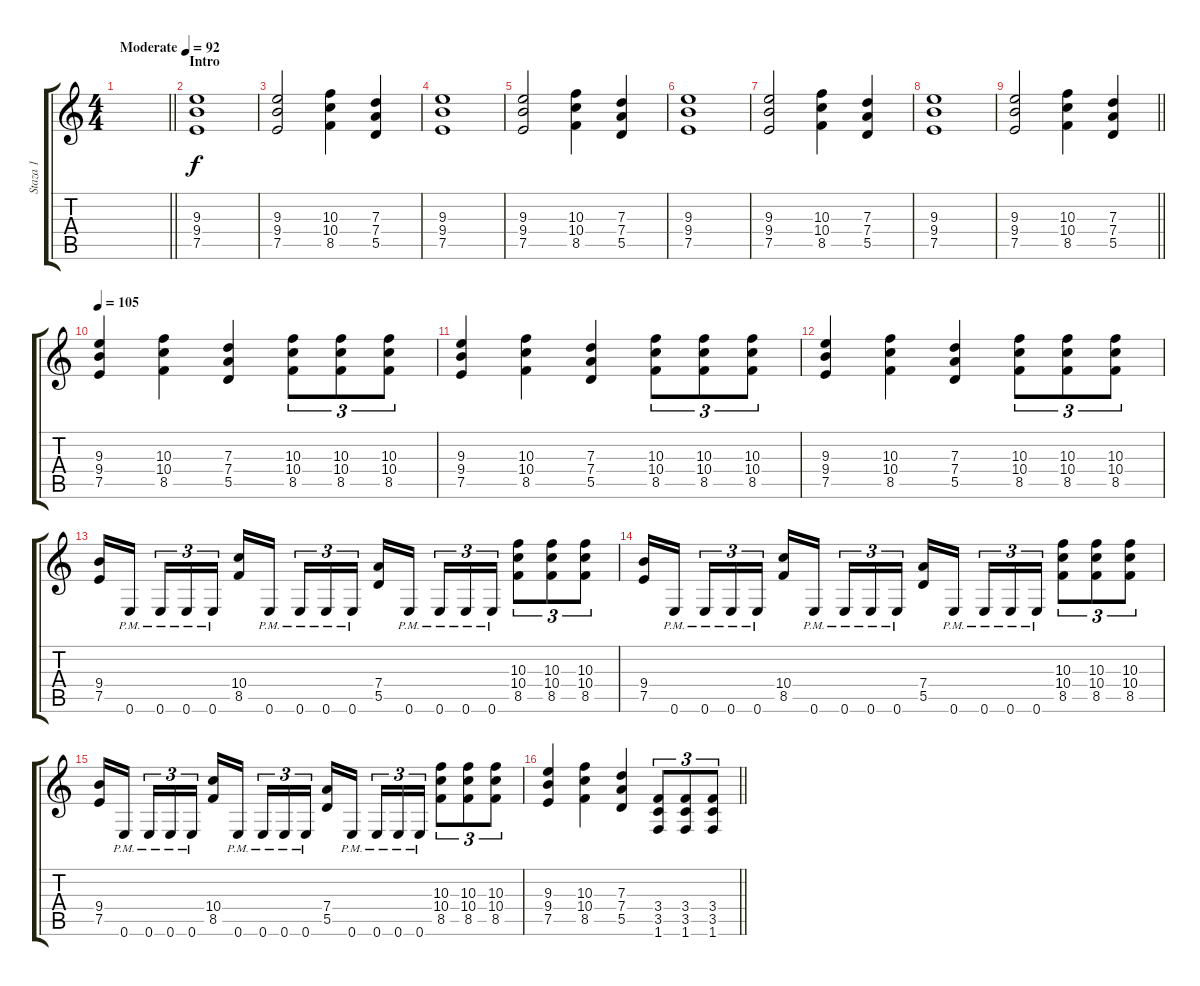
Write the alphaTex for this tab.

\track ("Staza 1" "Staza 1") {instrument overdrivenguitar}
\staff {score tabs}
\tuning (E4 B3 G3 D3 A2 E2) {hide}
\ts (4 4)
\tempo (92 "Moderate")
\clef g2
\barLineRight lightlight
\ks c
|
\section ("" "Intro")
(9.3 9.4 7.5).1 |
(9.3 9.4 7.5).2 (10.3 10.4 8.5).4 (7.3 7.4 5.5).4 |
(9.3 9.4 7.5).1 |
(9.3 9.4 7.5).2 (10.3 10.4 8.5).4 (7.3 7.4 5.5).4 |
(9.3 9.4 7.5).1 |
(9.3 9.4 7.5).2 (10.3 10.4 8.5).4 (7.3 7.4 5.5).4 |
(9.3 9.4 7.5).1 |
\barLineRight lightlight
(9.3 9.4 7.5).2 (10.3 10.4 8.5).4 (7.3 7.4 5.5).4 |
\section ("" "")
\tempo 105
(9.3 9.4 7.5).4 (10.3 10.4 8.5).4 (7.3 7.4 5.5).4 (10.3 10.4 8.5).8{tu (3 2)} (10.3 10.4 8.5).8{tu (3 2)} (10.3 10.4 8.5).8{tu (3 2)} |
(9.3 9.4 7.5).4 (10.3 10.4 8.5).4 (7.3 7.4 5.5).4 (10.3 10.4 8.5).8{tu (3 2)} (10.3 10.4 8.5).8{tu (3 2)} (10.3 10.4 8.5).8{tu (3 2)} |
(9.3 9.4 7.5).4 (10.3 10.4 8.5).4 (7.3 7.4 5.5).4 (10.3 10.4 8.5).8{tu (3 2)} (10.3 10.4 8.5).8{tu (3 2)} (10.3 10.4 8.5).8{tu (3 2)} |
(9.4 7.5).16 0.6{pm}.16{beam splitsecondary} 0.6{pm}.16{tu (3 2)} 0.6{pm}.16{tu (3 2)} 0.6{pm}.16{tu (3 2)} (10.4 8.5).16 0.6{pm}.16{beam splitsecondary} 0.6{pm}.16{tu (3 2)} 0.6{pm}.16{tu (3 2)} 0.6{pm}.16{tu (3 2)} (7.4 5.5).16 0.6{pm}.16{beam splitsecondary} 0.6{pm}.16{tu (3 2)} 0.6{pm}.16{tu (3 2)} 0.6{pm}.16{tu (3 2)} (10.3 10.4 8.5).8{tu (3 2)} (10.3 10.4 8.5).8{tu (3 2)} (10.3 10.4 8.5).8{tu (3 2)} |
(9.4 7.5).16 0.6{pm}.16{beam splitsecondary} 0.6{pm}.16{tu (3 2)} 0.6{pm}.16{tu (3 2)} 0.6{pm}.16{tu (3 2)} (10.4 8.5).16 0.6{pm}.16{beam splitsecondary} 0.6{pm}.16{tu (3 2)} 0.6{pm}.16{tu (3 2)} 0.6{pm}.16{tu (3 2)} (7.4 5.5).16 0.6{pm}.16{beam splitsecondary} 0.6{pm}.16{tu (3 2)} 0.6{pm}.16{tu (3 2)} 0.6{pm}.16{tu (3 2)} (10.3 10.4 8.5).8{tu (3 2)} (10.3 10.4 8.5).8{tu (3 2)} (10.3 10.4 8.5).8{tu (3 2)} |
(9.4 7.5).16 0.6{pm}.16{beam splitsecondary} 0.6{pm}.16{tu (3 2)} 0.6{pm}.16{tu (3 2)} 0.6{pm}.16{tu (3 2)} (10.4 8.5).16 0.6{pm}.16{beam splitsecondary} 0.6{pm}.16{tu (3 2)} 0.6{pm}.16{tu (3 2)} 0.6{pm}.16{tu (3 2)} (7.4 5.5).16 0.6{pm}.16{beam splitsecondary} 0.6{pm}.16{tu (3 2)} 0.6{pm}.16{tu (3 2)} 0.6{pm}.16{tu (3 2)} (10.3 10.4 8.5).8{tu (3 2)} (10.3 10.4 8.5).8{tu (3 2)} (10.3 10.4 8.5).8{tu (3 2)} |
\barLineRight lightlight
(9.3 9.4 7.5).4 (10.3 10.4 8.5).4 (7.3 7.4 5.5).4 (3.4 3.5 1.6).8{tu (3 2)} (3.4 3.5 1.6).8{tu (3 2)} (3.4 3.5 1.6).8{tu (3 2)}
